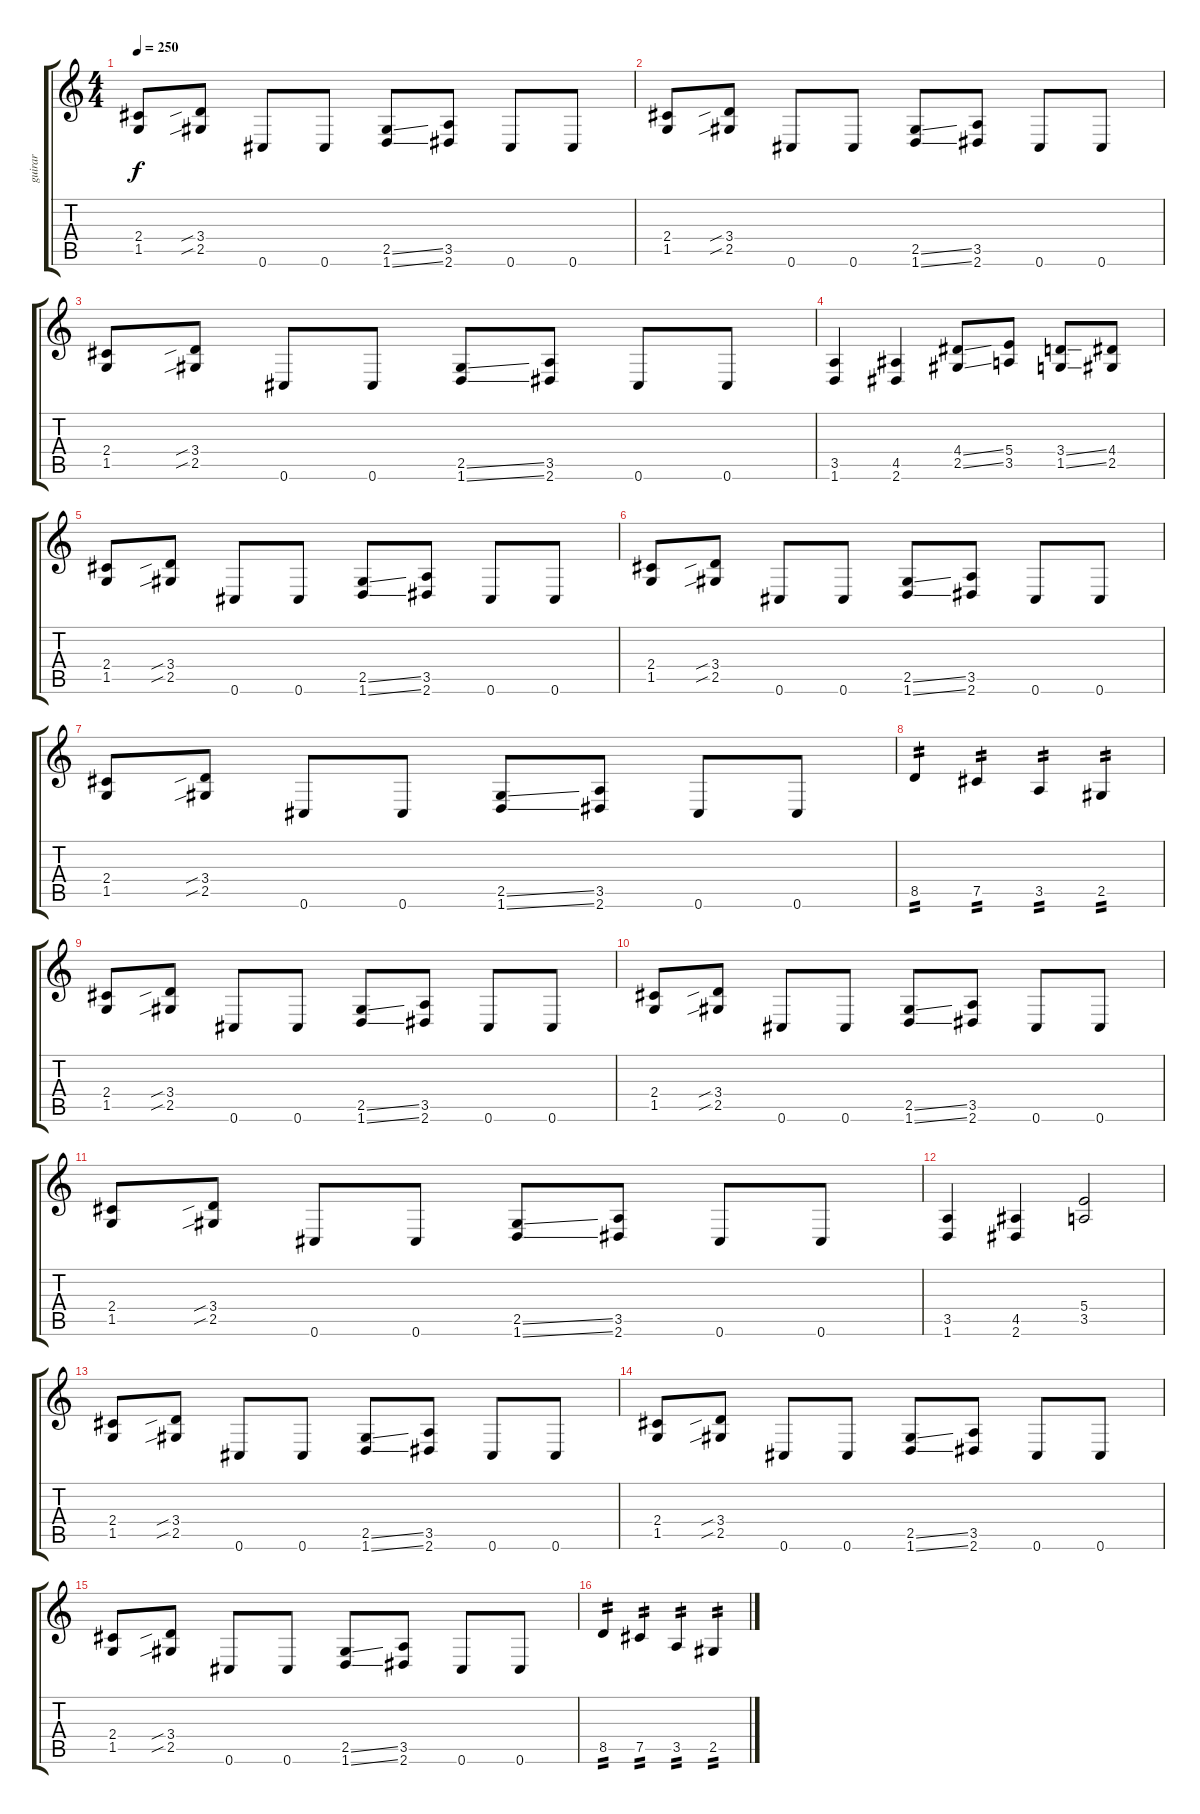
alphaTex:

\track ("guirar" "guirar") {instrument distortionguitar}
\staff {score tabs}
\tuning (Db4 Ab3 E3 B2 Gb2 Db2) {hide}
\ts (4 4)
\tempo 250
\clef g2
\ks c
(2.4 1.5).8{dy f} (3.4{sib} 2.5{sib}).8 0.6.8 0.6.8 (2.5{ss} 1.6{ss}).8 (3.5 2.6).8 0.6.8 0.6.8 |
(2.4 1.5).8 (3.4{sib} 2.5{sib}).8 0.6.8 0.6.8 (2.5{ss} 1.6{ss}).8 (3.5 2.6).8 0.6.8 0.6.8 |
(2.4 1.5).8 (3.4{sib} 2.5{sib}).8 0.6.8 0.6.8 (2.5{ss} 1.6{ss}).8 (3.5 2.6).8 0.6.8 0.6.8 |
(3.5 1.6).4 (4.5 2.6).4 (4.4{ss} 2.5{ss}).8 (5.4 3.5).8 (3.4{ss} 1.5{ss}).8 (4.4 2.5).8 |
(2.4 1.5).8 (3.4{sib} 2.5{sib}).8 0.6.8 0.6.8 (2.5{ss} 1.6{ss}).8 (3.5 2.6).8 0.6.8 0.6.8 |
(2.4 1.5).8 (3.4{sib} 2.5{sib}).8 0.6.8 0.6.8 (2.5{ss} 1.6{ss}).8 (3.5 2.6).8 0.6.8 0.6.8 |
(2.4 1.5).8 (3.4{sib} 2.5{sib}).8 0.6.8 0.6.8 (2.5{ss} 1.6{ss}).8 (3.5 2.6).8 0.6.8 0.6.8 |
8.5.4{tp 2} 7.5.4{tp 2} 3.5.4{tp 2} 2.5.4{tp 2} |
(2.4 1.5).8 (3.4{sib} 2.5{sib}).8 0.6.8 0.6.8 (2.5{ss} 1.6{ss}).8 (3.5 2.6).8 0.6.8 0.6.8 |
(2.4 1.5).8 (3.4{sib} 2.5{sib}).8 0.6.8 0.6.8 (2.5{ss} 1.6{ss}).8 (3.5 2.6).8 0.6.8 0.6.8 |
(2.4 1.5).8 (3.4{sib} 2.5{sib}).8 0.6.8 0.6.8 (2.5{ss} 1.6{ss}).8 (3.5 2.6).8 0.6.8 0.6.8 |
(3.5 1.6).4 (4.5 2.6).4 (5.4 3.5).2 |
(2.4 1.5).8 (3.4{sib} 2.5{sib}).8 0.6.8 0.6.8 (2.5{ss} 1.6{ss}).8 (3.5 2.6).8 0.6.8 0.6.8 |
(2.4 1.5).8 (3.4{sib} 2.5{sib}).8 0.6.8 0.6.8 (2.5{ss} 1.6{ss}).8 (3.5 2.6).8 0.6.8 0.6.8 |
(2.4 1.5).8 (3.4{sib} 2.5{sib}).8 0.6.8 0.6.8 (2.5{ss} 1.6{ss}).8 (3.5 2.6).8 0.6.8 0.6.8 |
8.5.4{tp 2} 7.5.4{tp 2} 3.5.4{tp 2} 2.5.4{tp 2}
